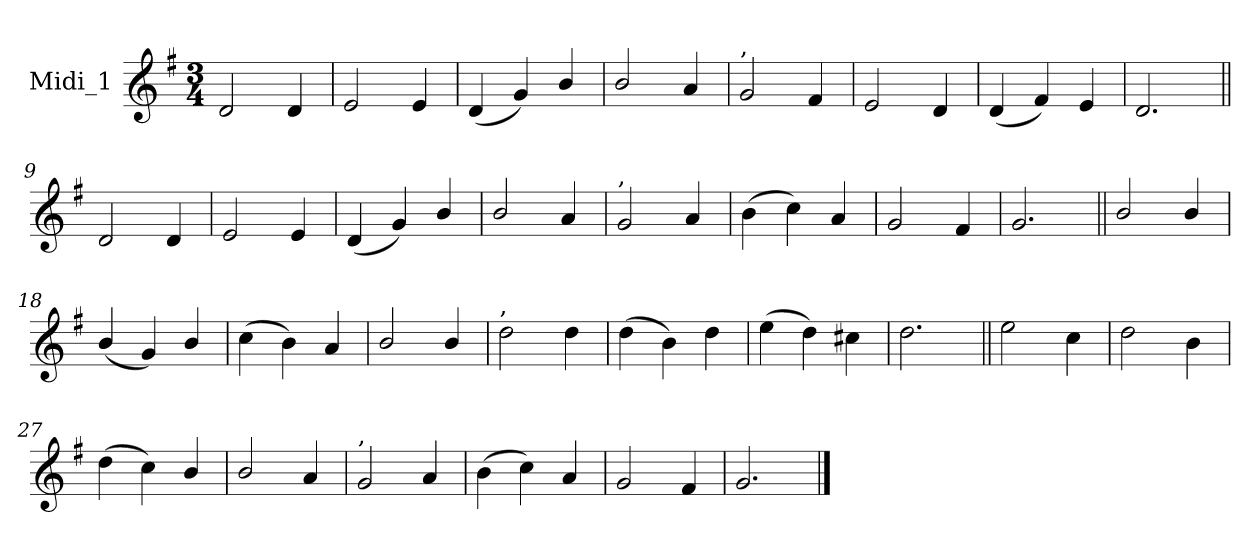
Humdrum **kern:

**kern
*part1
*staff1
*I"Midi_1
*clefG2
*k[f#]
*G:
*M3/4
=1
2d
4d
=2
2e
4e
=3
(4d
4g)
4b/
=4
2b/
4a
=5
!LO:TX:a:t=,
2g
4f#
=6
2e
4d
=7
(<4d
4f#)
4e
=8
2.d
!!LO:LB:g=z
=9||
2d
4d
=10
2e
4e
=11
(4d
4g)
4b/
=12
2b/
4a
=13
!LO:TX:a:t=,
2g
4a
=14
(>4b
4cc)
4a
=15
2g
4f#
=16
2.g
!!LO:LB:g=z
=17||
2b/
4b/
=18
(<4b/
4g/)
4b/
=19
(>4cc
4b)
4a
=20
2b/
4b/
=21
!LO:TX:a:t=,
2dd
4dd
=22
(>4dd
4b)
4dd
=23
(>4ee
4dd)
4cc#X
=24
2.dd
!!LO:LB:g=z
=25||
2ee
4cc
=26
2dd
4b
=27
(>4dd
4cc)
4b/
=28
2b/
4a
=29
!LO:TX:a:t=,
2g
4a
=30
(>4b
4cc)
4a
=31
2g
4f#
=32
2.g
==
*-
